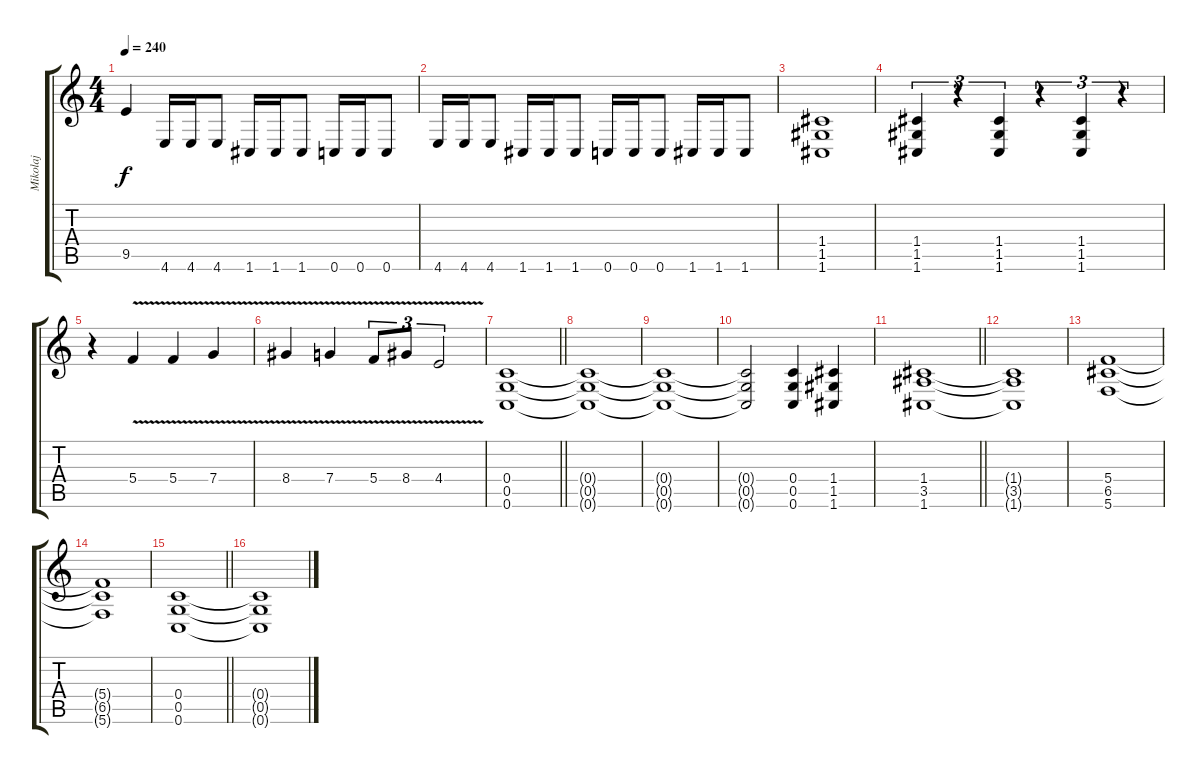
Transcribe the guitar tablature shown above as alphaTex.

\track ("Mikolaj" "Mikolaj") {instrument distortionguitar}
\staff {score tabs}
\tuning (D4 A3 F3 C3 G2 C2) {hide}
\ts (4 4)
\tempo 240
\clef g2
\ks c
9.5{t}.4{dy f} 4.6.16 4.6.16 4.6.8 1.6.16 1.6.16 1.6.8 0.6.16 0.6.16 0.6.8 |
4.6.16 4.6.16 4.6.8 1.6.16 1.6.16 1.6.8 0.6.16 0.6.16 0.6.8 1.6.16 1.6.16 1.6.8 |
(1.4 1.5 1.6).1 |
(1.4 1.5 1.6).4{tu (3 2)} r.4{tu (3 2)} (1.4 1.5 1.6).4{tu (3 2)} r.4{tu (3 2)} (1.4 1.5 1.6).4{tu (3 2)} r.4{tu (3 2)} |
r.4 5.4{v}.4 5.4{v}.4 7.4{v}.4 |
8.4{v}.4 7.4{v}.4 5.4{v}.8{tu (3 2)} 8.4{v}.8{tu (3 2)} 4.4{v}.2{tu (3 2)} |
\barLineRight lightlight
(0.4 0.5 0.6).1 |
(0.4{t} 0.5{t} 0.6{t}).1 |
(0.4{t} 0.5{t} 0.6{t}).1 |
(0.4{t} 0.5{t} 0.6{t}).2 (0.4 0.5 0.6).4 (1.4 1.5 1.6).4 |
\barLineRight lightlight
(1.4 3.5 1.6).1 |
(1.4{t} 3.5{t} 1.6{t}).1 |
(5.4 6.5 5.6).1 |
(5.4{t} 6.5{t} 5.6{t}).1 |
\barLineRight lightlight
(0.4 0.5 0.6).1 |
(0.4{t} 0.5{t} 0.6{t}).1
